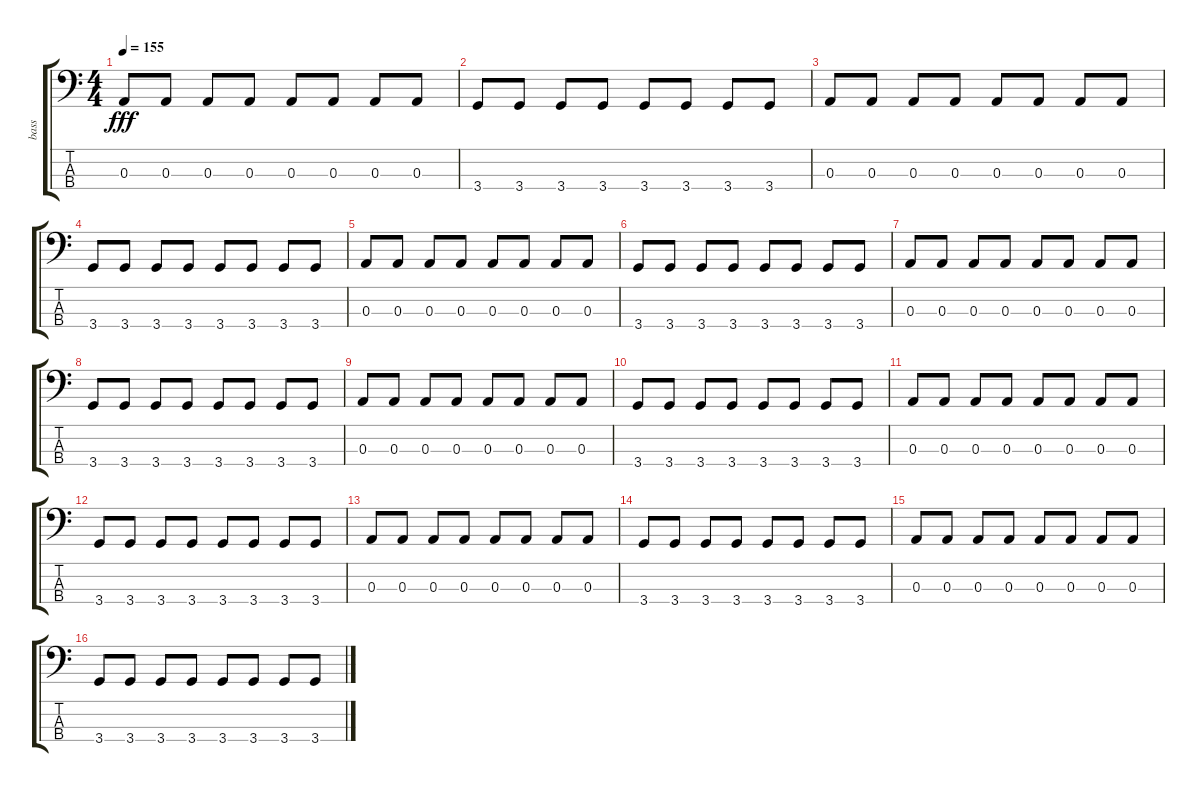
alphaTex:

\track ("bass" "bass") {instrument electricbassfinger}
\staff {score tabs}
\tuning (G2 D2 A1 E1) {hide}
\ts (4 4)
\tempo 155
\clef f4
\ks c
0.3.8{dy fff} 0.3.8 0.3.8 0.3.8 0.3.8 0.3.8 0.3.8 0.3.8 |
3.4.8 3.4.8 3.4.8 3.4.8 3.4.8 3.4.8 3.4.8 3.4.8 |
0.3.8 0.3.8 0.3.8 0.3.8 0.3.8 0.3.8 0.3.8 0.3.8 |
3.4.8 3.4.8 3.4.8 3.4.8 3.4.8 3.4.8 3.4.8 3.4.8 |
0.3.8 0.3.8 0.3.8 0.3.8 0.3.8 0.3.8 0.3.8 0.3.8 |
3.4.8 3.4.8 3.4.8 3.4.8 3.4.8 3.4.8 3.4.8 3.4.8 |
0.3.8 0.3.8 0.3.8 0.3.8 0.3.8 0.3.8 0.3.8 0.3.8 |
3.4.8 3.4.8 3.4.8 3.4.8 3.4.8 3.4.8 3.4.8 3.4.8 |
0.3.8 0.3.8 0.3.8 0.3.8 0.3.8 0.3.8 0.3.8 0.3.8 |
3.4.8 3.4.8 3.4.8 3.4.8 3.4.8 3.4.8 3.4.8 3.4.8 |
0.3.8 0.3.8 0.3.8 0.3.8 0.3.8 0.3.8 0.3.8 0.3.8 |
3.4.8 3.4.8 3.4.8 3.4.8 3.4.8 3.4.8 3.4.8 3.4.8 |
0.3.8 0.3.8 0.3.8 0.3.8 0.3.8 0.3.8 0.3.8 0.3.8 |
3.4.8 3.4.8 3.4.8 3.4.8 3.4.8 3.4.8 3.4.8 3.4.8 |
0.3.8 0.3.8 0.3.8 0.3.8 0.3.8 0.3.8 0.3.8 0.3.8 |
3.4.8 3.4.8 3.4.8 3.4.8 3.4.8 3.4.8 3.4.8 3.4.8
